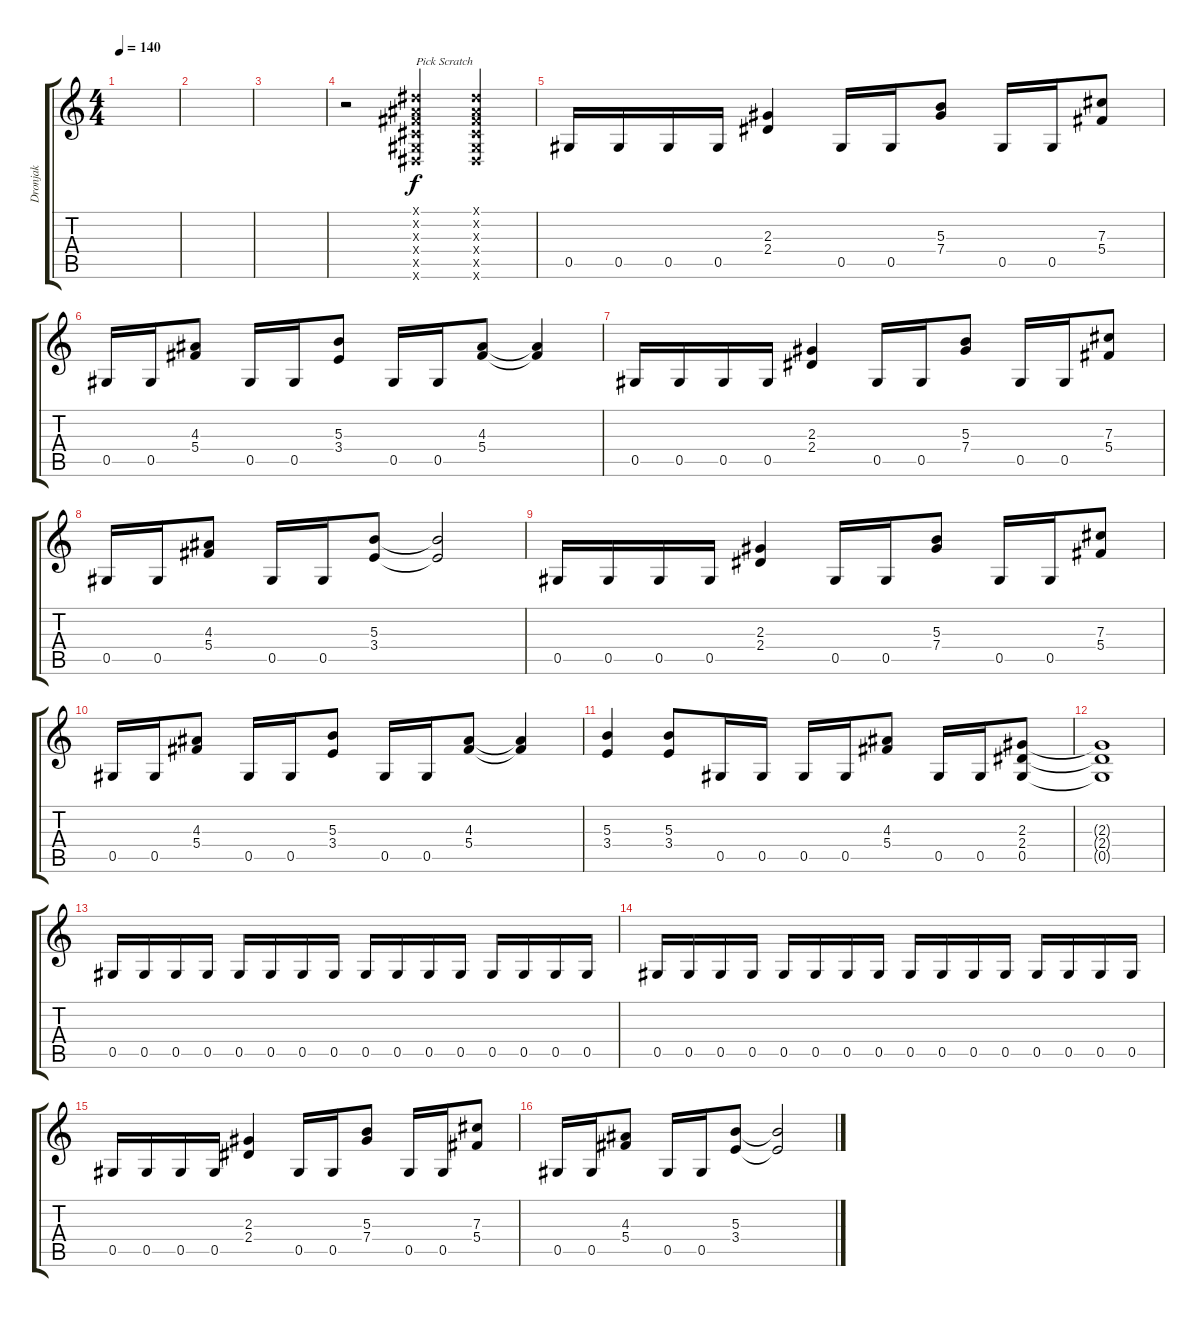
\track ("Dronjak" "Dronjak") {instrument distortionguitar}
\staff {score tabs}
\tuning (Eb4 Bb3 Gb3 Db3 Ab2 Eb2) {hide}
\ts (4 4)
\tempo 140
\clef g2
\ks c
|
|
|
r.2 (0.1{x} 0.2{x} 0.3{x} 0.4{x} 0.5{x} 0.6{x}).4{txt "Pick Scratch"} (0.1{x} 0.2{x} 0.3{x} 0.4{x} 0.5{x} 0.6{x}).4 |
0.5.16 0.5.16 0.5.16 0.5.16 (2.3 2.4).4 0.5.16 0.5.16 (5.3 7.4).8 0.5.16 0.5.16 (7.3 5.4).8 |
0.5.16 0.5.16 (4.3 5.4).8 0.5.16 0.5.16 (5.3 3.4).8 0.5.16 0.5.16 (4.3 5.4).8 (4.3{t} 5.4{t}).4 |
0.5.16 0.5.16 0.5.16 0.5.16 (2.3 2.4).4 0.5.16 0.5.16 (5.3 7.4).8 0.5.16 0.5.16 (7.3 5.4).8 |
0.5.16 0.5.16 (4.3 5.4).8 0.5.16 0.5.16 (5.3 3.4).8 (5.3{t} 3.4{t}).2 |
0.5.16 0.5.16 0.5.16 0.5.16 (2.3 2.4).4 0.5.16 0.5.16 (5.3 7.4).8 0.5.16 0.5.16 (7.3 5.4).8 |
0.5.16 0.5.16 (4.3 5.4).8 0.5.16 0.5.16 (5.3 3.4).8 0.5.16 0.5.16 (4.3 5.4).8 (4.3{t} 5.4{t}).4 |
(5.3 3.4).4 (5.3 3.4).8 0.5.16 0.5.16 0.5.16 0.5.16 (4.3 5.4).8 0.5.16 0.5.16 (2.3 2.4 0.5).8 |
(2.3{t} 2.4{t} 0.5{t}).1 |
0.5.16 0.5.16 0.5.16 0.5.16 0.5.16 0.5.16 0.5.16 0.5.16 0.5.16 0.5.16 0.5.16 0.5.16 0.5.16 0.5.16 0.5.16 0.5.16 |
0.5.16 0.5.16 0.5.16 0.5.16 0.5.16 0.5.16 0.5.16 0.5.16 0.5.16 0.5.16 0.5.16 0.5.16 0.5.16 0.5.16 0.5.16 0.5.16 |
0.5.16 0.5.16 0.5.16 0.5.16 (2.3 2.4).4 0.5.16 0.5.16 (5.3 7.4).8 0.5.16 0.5.16 (7.3 5.4).8 |
0.5.16 0.5.16 (4.3 5.4).8 0.5.16 0.5.16 (5.3 3.4).8 (5.3{t} 3.4{t}).2
